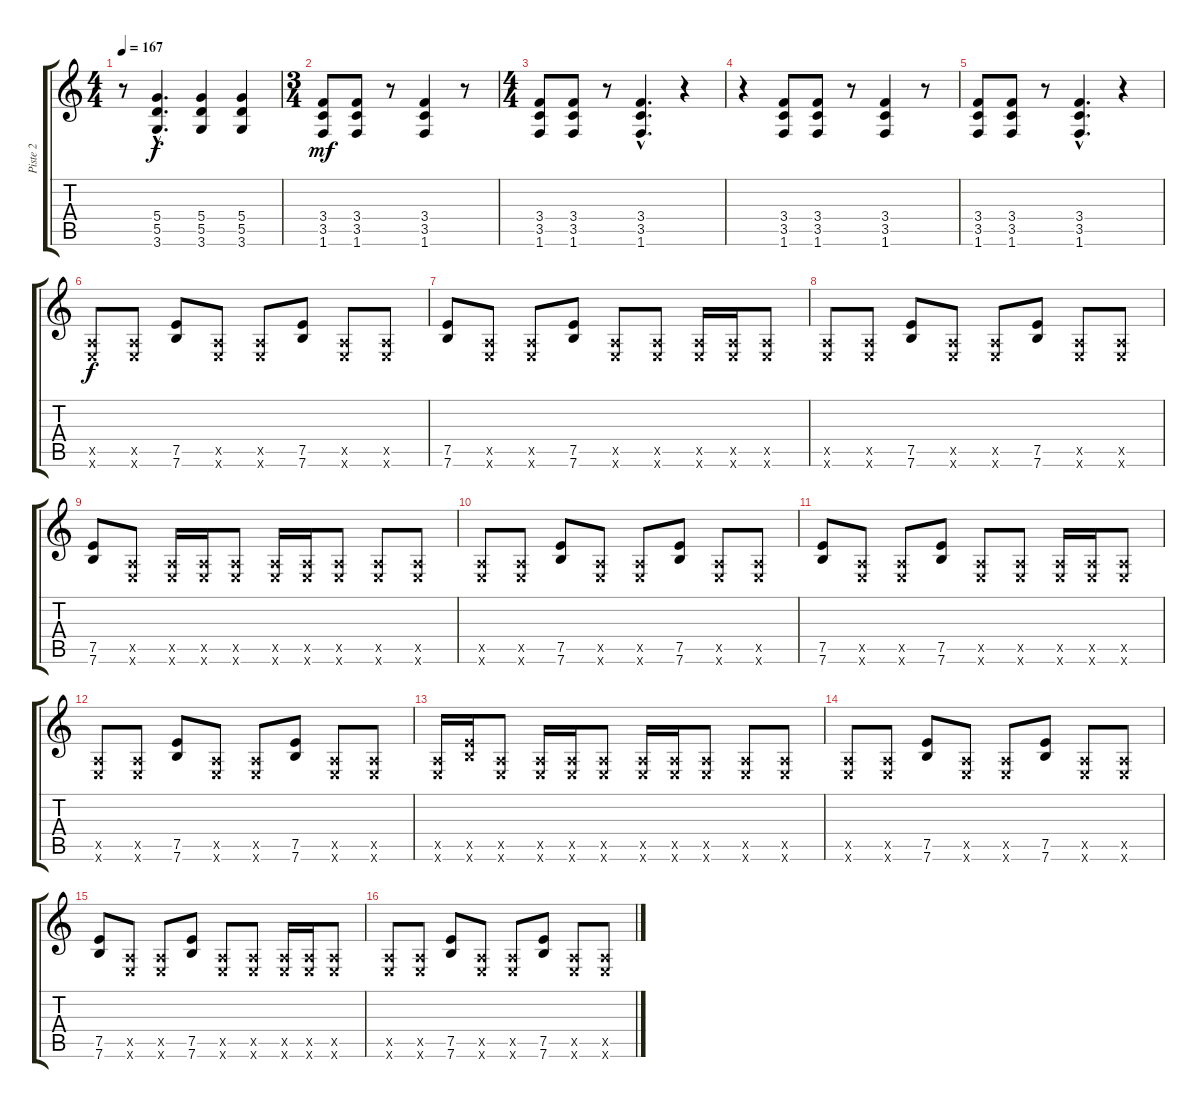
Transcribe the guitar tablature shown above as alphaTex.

\track ("Piste 2" "Piste 2") {instrument overdrivenguitar}
\staff {score tabs}
\tuning (E4 B3 G3 D3 A2 E2) {hide}
\ts (4 4)
\tempo 167
\clef g2
\ks c
r.8{dy ff} (5.4{hac} 5.5{hac} 3.6{hac}).4{d dy f} (5.4 5.5 3.6).4 (5.4 5.5 3.6).4 |
\ts (3 4)
(3.4 3.5 1.6).8{dy mf volume 4} (3.4 3.5 1.6).8 r.8 (3.4 3.5 1.6).4 r.8 |
\ts (4 4)
(3.4 3.5 1.6).8 (3.4 3.5 1.6).8 r.8 (3.4{hac} 3.5{hac} 1.6{hac}).4{d} r.4 |
r.4 (3.4 3.5 1.6).8 (3.4 3.5 1.6).8 r.8 (3.4 3.5 1.6).4 r.8 |
(3.4 3.5 1.6).8 (3.4 3.5 1.6).8 r.8 (3.4{hac} 3.5{hac} 1.6{hac}).4{d} r.4 |
(0.5{x} 0.6{x}).8{dy f volume 13} (0.5{x} 0.6{x}).8 (7.5 7.6).8 (0.5{x} 0.6{x}).8 (0.5{x} 0.6{x}).8 (7.5 7.6).8 (0.5{x} 0.6{x}).8 (0.5{x} 0.6{x}).8 |
(7.5 7.6).8 (0.5{x} 0.6{x}).8 (0.5{x} 0.6{x}).8 (7.5 7.6).8 (0.5{x} 0.6{x}).8 (0.5{x} 0.6{x}).8 (0.5{x} 0.6{x}).16 (0.5{x} 0.6{x}).16 (0.5{x} 0.6{x}).8 |
(0.5{x} 0.6{x}).8 (0.5{x} 0.6{x}).8 (7.5 7.6).8 (0.5{x} 0.6{x}).8 (0.5{x} 0.6{x}).8 (7.5 7.6).8 (0.5{x} 0.6{x}).8 (0.5{x} 0.6{x}).8 |
(7.5 7.6).8 (0.5{x} 0.6{x}).8 (0.5{x} 0.6{x}).16 (0.5{x} 0.6{x}).16 (0.5{x} 0.6{x}).8 (0.5{x} 0.6{x}).16 (0.5{x} 0.6{x}).16 (0.5{x} 0.6{x}).8 (0.5{x} 0.6{x}).8 (0.5{x} 0.6{x}).8 |
(0.5{x} 0.6{x}).8{volume 13} (0.5{x} 0.6{x}).8 (7.5 7.6).8 (0.5{x} 0.6{x}).8 (0.5{x} 0.6{x}).8 (7.5 7.6).8 (0.5{x} 0.6{x}).8 (0.5{x} 0.6{x}).8 |
(7.5 7.6).8 (0.5{x} 0.6{x}).8 (0.5{x} 0.6{x}).8 (7.5 7.6).8 (0.5{x} 0.6{x}).8 (0.5{x} 0.6{x}).8 (0.5{x} 0.6{x}).16 (0.5{x} 0.6{x}).16 (0.5{x} 0.6{x}).8 |
(0.5{x} 0.6{x}).8 (0.5{x} 0.6{x}).8 (7.5 7.6).8 (0.5{x} 0.6{x}).8 (0.5{x} 0.6{x}).8 (7.5 7.6).8 (0.5{x} 0.6{x}).8 (0.5{x} 0.6{x}).8 |
(0.5{x} 0.6{x}).16 (7.5{x} 7.6{x}).16 (0.5{x} 0.6{x}).8 (0.5{x} 0.6{x}).16 (0.5{x} 0.6{x}).16 (0.5{x} 0.6{x}).8 (0.5{x} 0.6{x}).16 (0.5{x} 0.6{x}).16 (0.5{x} 0.6{x}).8 (0.5{x} 0.6{x}).8 (0.5{x} 0.6{x}).8 |
(0.5{x} 0.6{x}).8{volume 13} (0.5{x} 0.6{x}).8 (7.5 7.6).8 (0.5{x} 0.6{x}).8 (0.5{x} 0.6{x}).8 (7.5 7.6).8 (0.5{x} 0.6{x}).8 (0.5{x} 0.6{x}).8 |
(7.5 7.6).8 (0.5{x} 0.6{x}).8 (0.5{x} 0.6{x}).8 (7.5 7.6).8 (0.5{x} 0.6{x}).8 (0.5{x} 0.6{x}).8 (0.5{x} 0.6{x}).16 (0.5{x} 0.6{x}).16 (0.5{x} 0.6{x}).8 |
(0.5{x} 0.6{x}).8 (0.5{x} 0.6{x}).8 (7.5 7.6).8 (0.5{x} 0.6{x}).8 (0.5{x} 0.6{x}).8 (7.5 7.6).8 (0.5{x} 0.6{x}).8 (0.5{x} 0.6{x}).8
